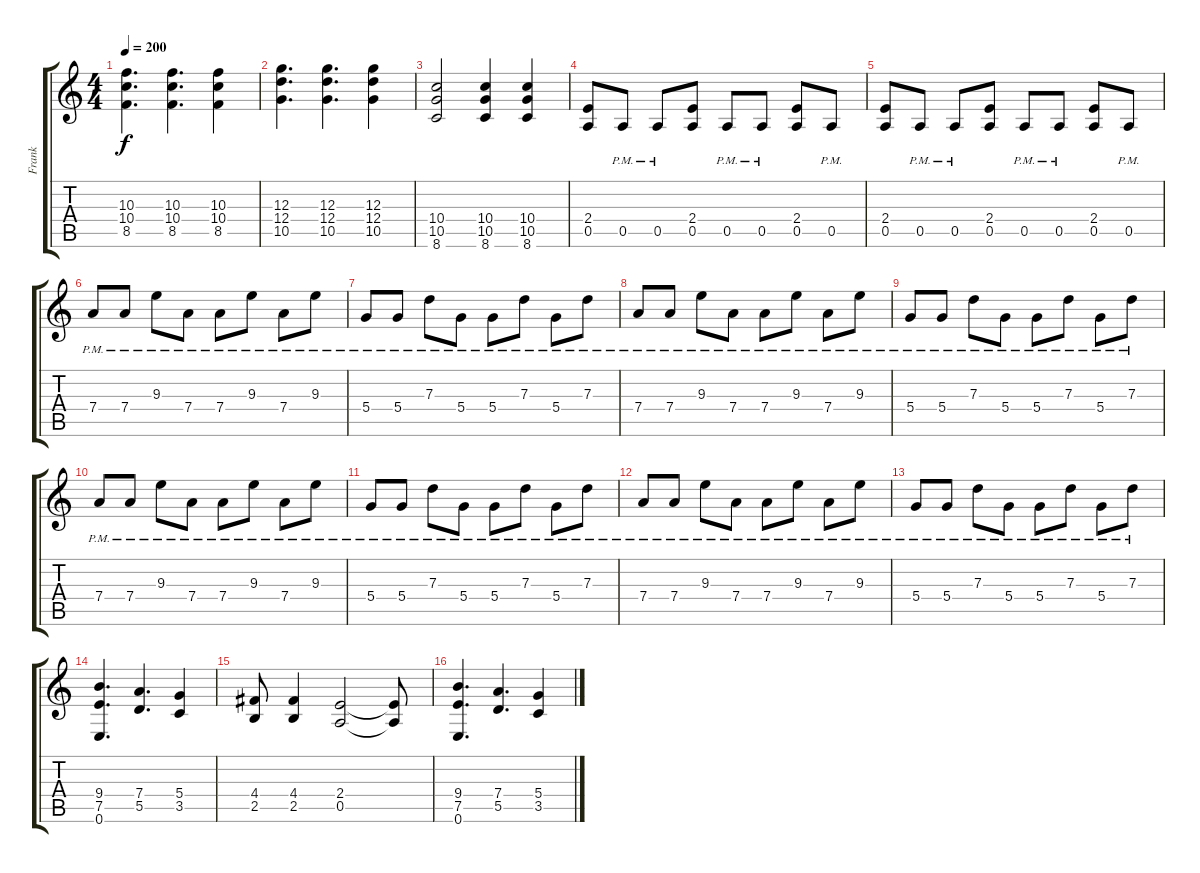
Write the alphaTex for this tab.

\track ("Frank" "Frank") {instrument distortionguitar}
\staff {score tabs}
\tuning (E4 B3 G3 D3 A2 E2) {hide}
\ts (4 4)
\tempo 200
\clef g2
\ks c
(10.3 10.4 8.5).4{d dy f} (10.3 10.4 8.5).4{d} (10.3 10.4 8.5).4 |
(12.3 12.4 10.5).4{d} (12.3 12.4 10.5).4{d} (12.3 12.4 10.5).4 |
(10.4 10.5 8.6).2 (10.4 10.5 8.6).4 (10.4 10.5 8.6).4 |
(2.4 0.5).8 0.5{pm}.8 0.5{pm}.8 (2.4 0.5).8 0.5{pm}.8 0.5{pm}.8 (2.4 0.5).8 0.5{pm}.8 |
(2.4 0.5).8 0.5{pm}.8 0.5{pm}.8 (2.4 0.5).8 0.5{pm}.8 0.5{pm}.8 (2.4 0.5).8 0.5{pm}.8 |
7.4{pm}.8 7.4{pm}.8 9.3{pm}.8 7.4{pm}.8 7.4{pm}.8 9.3{pm}.8 7.4{pm}.8 9.3{pm}.8 |
5.4{pm}.8 5.4{pm}.8 7.3{pm}.8 5.4{pm}.8 5.4{pm}.8 7.3{pm}.8 5.4{pm}.8 7.3{pm}.8 |
7.4{pm}.8 7.4{pm}.8 9.3{pm}.8 7.4{pm}.8 7.4{pm}.8 9.3{pm}.8 7.4{pm}.8 9.3{pm}.8 |
5.4{pm}.8 5.4{pm}.8 7.3{pm}.8 5.4{pm}.8 5.4{pm}.8 7.3{pm}.8 5.4{pm}.8 7.3{pm}.8 |
7.4{pm}.8 7.4{pm}.8 9.3{pm}.8 7.4{pm}.8 7.4{pm}.8 9.3{pm}.8 7.4{pm}.8 9.3{pm}.8 |
5.4{pm}.8 5.4{pm}.8 7.3{pm}.8 5.4{pm}.8 5.4{pm}.8 7.3{pm}.8 5.4{pm}.8 7.3{pm}.8 |
7.4{pm}.8 7.4{pm}.8 9.3{pm}.8 7.4{pm}.8 7.4{pm}.8 9.3{pm}.8 7.4{pm}.8 9.3{pm}.8 |
5.4{pm}.8 5.4{pm}.8 7.3{pm}.8 5.4{pm}.8 5.4{pm}.8 7.3{pm}.8 5.4{pm}.8 7.3{pm}.8 |
(9.4 7.5 0.6).4{d} (7.4 5.5).4{d} (5.4 3.5).4 |
(4.4 2.5).8 (4.4 2.5).4 (2.4 0.5).2 (2.4{t} 0.5{t}).8 |
(9.4 7.5 0.6).4{d} (7.4 5.5).4{d} (5.4 3.5).4
